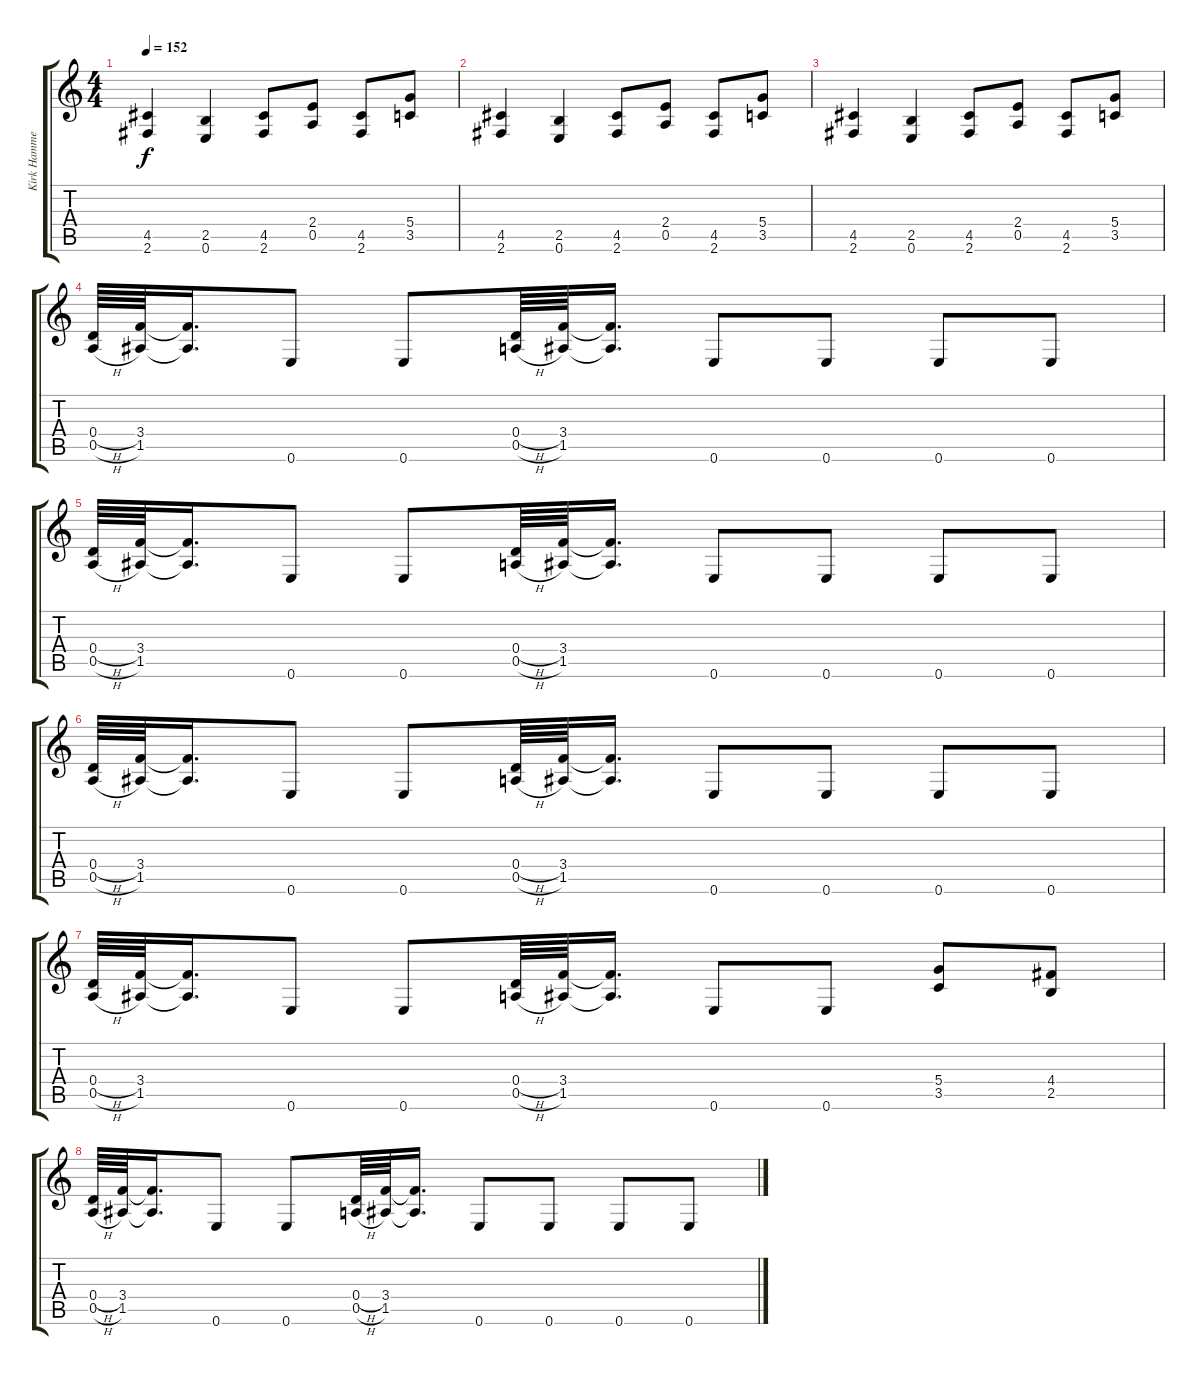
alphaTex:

\track ("Kirk Hammett" "Kirk Hamme") {instrument distortionguitar bank 17}
\staff {score tabs}
\tuning (E4 B3 G3 D3 A2 E2) {hide}
\ts (4 4)
\tempo 152
\clef g2
\ks c
(4.5 2.6).4{dy f} (2.5 0.6).4 (4.5 2.6).8 (2.4 0.5).8 (4.5 2.6).8 (5.4 3.5).8 |
(4.5 2.6).4 (2.5 0.6).4 (4.5 2.6).8 (2.4 0.5).8 (4.5 2.6).8 (5.4 3.5).8 |
(4.5 2.6).4 (2.5 0.6).4 (4.5 2.6).8 (2.4 0.5).8 (4.5 2.6).8 (5.4 3.5).8 |
(0.4{h} 0.5{h}).64 (3.4 1.5).64 (3.4{t} 1.5{t}).16{d} 0.6.8 0.6.8 (0.4{h} 0.5{h}).64 (3.4 1.5).64 (3.4{t} 1.5{t}).16{d} 0.6.8 0.6.8 0.6.8 0.6.8 |
(0.4{h} 0.5{h}).64 (3.4 1.5).64 (3.4{t} 1.5{t}).16{d} 0.6.8 0.6.8 (0.4{h} 0.5{h}).64 (3.4 1.5).64 (3.4{t} 1.5{t}).16{d} 0.6.8 0.6.8 0.6.8 0.6.8 |
(0.4{h} 0.5{h}).64 (3.4 1.5).64 (3.4{t} 1.5{t}).16{d} 0.6.8 0.6.8 (0.4{h} 0.5{h}).64 (3.4 1.5).64 (3.4{t} 1.5{t}).16{d} 0.6.8 0.6.8 0.6.8 0.6.8 |
(0.4{h} 0.5{h}).64 (3.4 1.5).64 (3.4{t} 1.5{t}).16{d} 0.6.8 0.6.8 (0.4{h} 0.5{h}).64 (3.4 1.5).64 (3.4{t} 1.5{t}).16{d} 0.6.8 0.6.8 (5.4 3.5).8 (4.4 2.5).8 |
(0.4{h} 0.5{h}).64 (3.4 1.5).64 (3.4{t} 1.5{t}).16{d} 0.6.8 0.6.8 (0.4{h} 0.5{h}).64 (3.4 1.5).64 (3.4{t} 1.5{t}).16{d} 0.6.8 0.6.8 0.6.8 0.6.8
